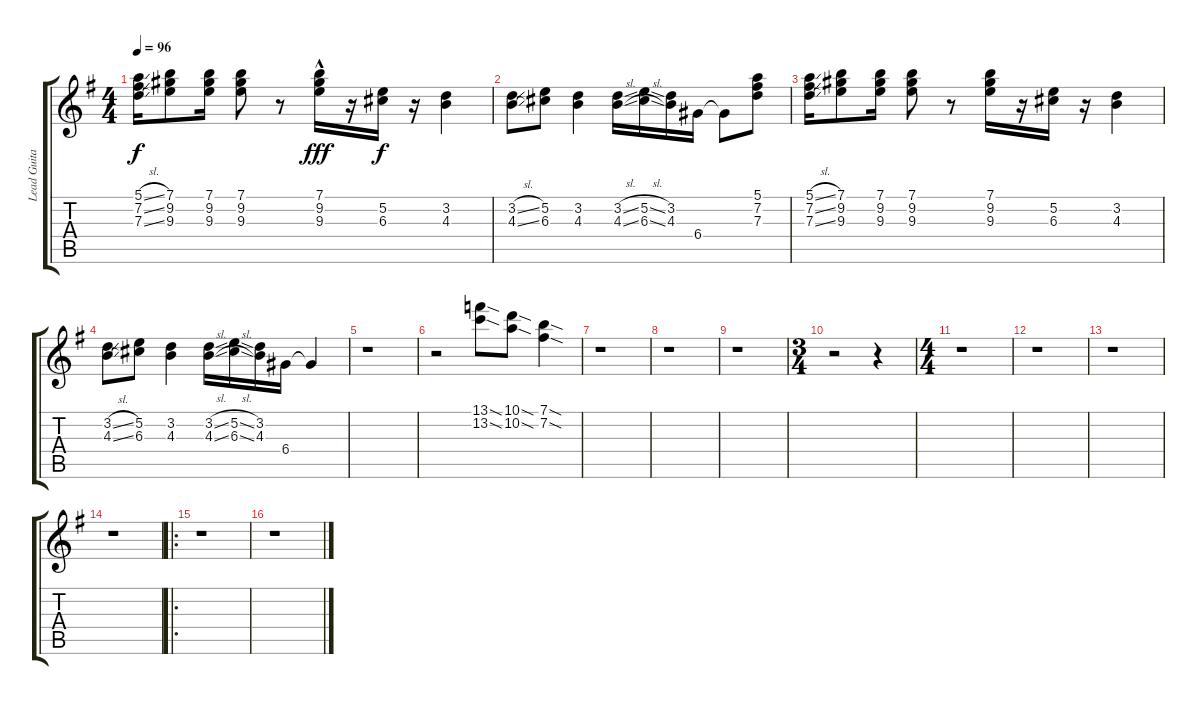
\track ("Lead Guitar 1" "Lead Guita") {instrument electricguitarclean}
\staff {score tabs}
\tuning (E4 B3 G3 D3 A2 E2) {hide}
\ts (4 4)
\tempo 96
\clef g2
\ks g
(5.1{sl} 7.2{sl} 7.3{sl}).16{dy f instrument electricguitarclean} (7.1 9.2 9.3).8 (7.1 9.2 9.3).16 (7.1 9.2 9.3).8 r.8 (7.1{hac} 9.2{hac} 9.3{hac}).16{dy fff} r.16 (5.2 6.3).16{dy f} r.16 (3.2 4.3).4 |
(3.2{sl} 4.3{sl}).8 (5.2 6.3).8 (3.2 4.3).4 (3.2{sl} 4.3{sl}).16 (5.2{sl} 6.3{sl}).16 (3.2 4.3).16 6.4.16 6.4{t}.8 (5.1 7.2 7.3).8 |
(5.1{sl} 7.2{sl} 7.3{sl}).16 (7.1 9.2 9.3).8 (7.1 9.2 9.3).16 (7.1 9.2 9.3).8 r.8 (7.1 9.2 9.3).16 r.16 (5.2 6.3).16 r.16 (3.2 4.3).4 |
(3.2{sl} 4.3{sl}).8 (5.2 6.3).8 (3.2 4.3).4 (3.2{sl} 4.3{sl}).16 (5.2{sl} 6.3{sl}).16 (3.2 4.3).16 6.4.16 6.4{t}.4 |
r.1 |
r.2 (13.1{sod} 13.2{sod}).8 (10.1{sod} 10.2{sod}).8 (7.1{sod} 7.2{sod}).4 |
r.1 |
r.1 |
r.1 |
\ts (3 4)
r.2 r.4 |
\ts (4 4)
r.1 |
r.1 |
r.1 |
r.1 |
\ro
r.1 |
r.1
